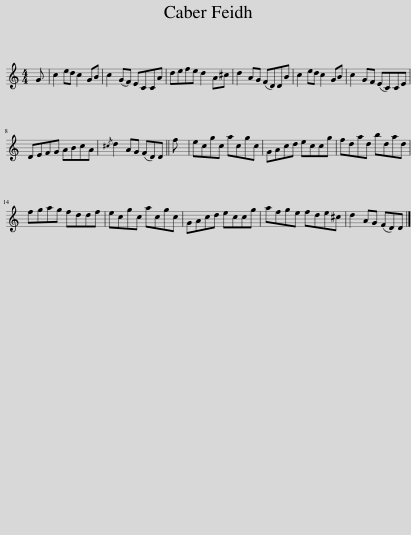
X:1
L:1/8
M:4/4
I:linebreak $
K:C
V:1 treble
V:1
 G | c2 ed c2 GB | c2 (GF) ECCA | defe d2 A^c | d2 AG (FD)DB | %5
 c2 ed c2 GB | c2 GF (EC)CE |$ DEFG ABcA |{/^c} d2 AG (FD)D || f | %10
 ecgc acgc | GAcd eccg | fdad bdad |$ fgag fddf | ecgc acgc | %15
 GAcd eccg | afge fde^c | d2 AG (FD)D |] %18
